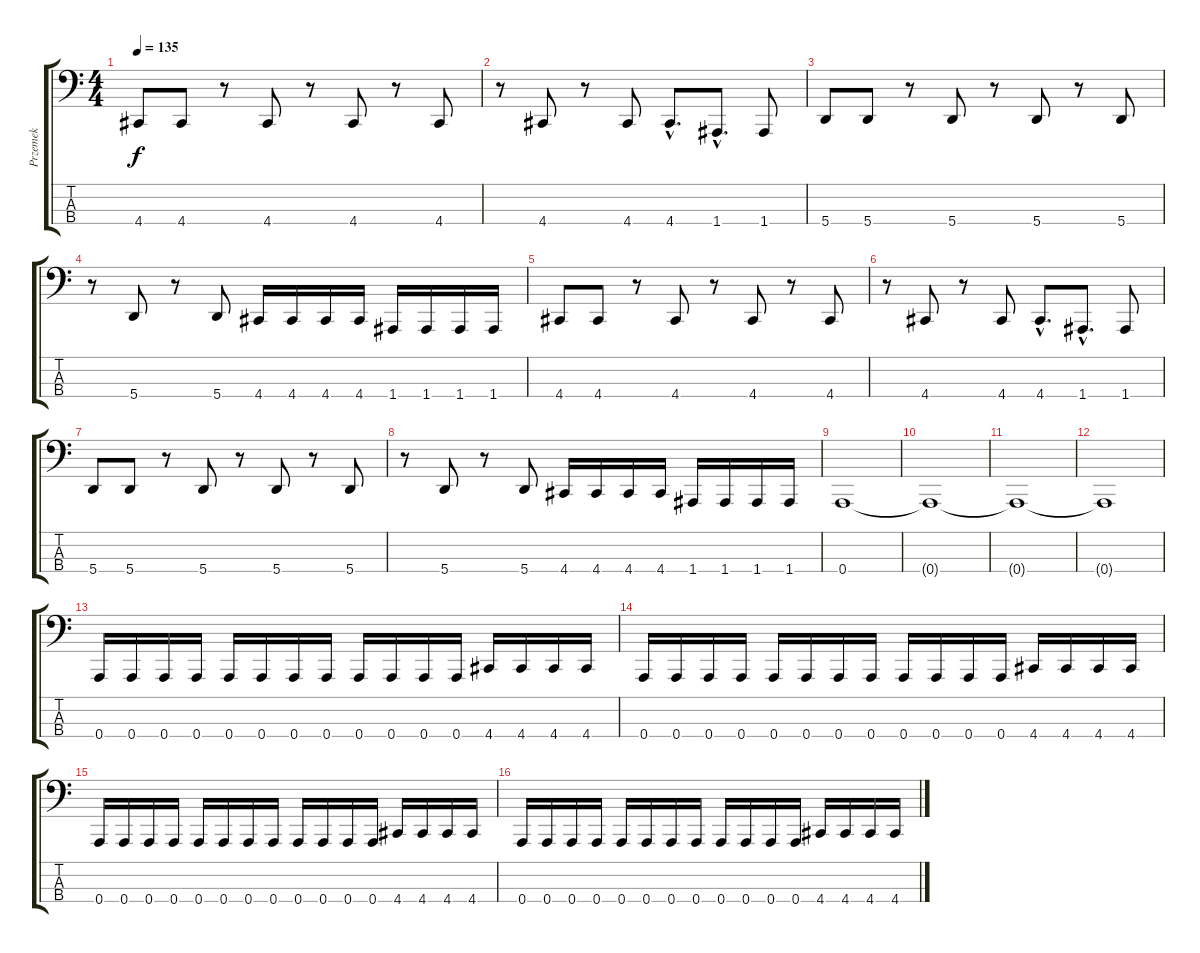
\track ("Przemek" "Przemek") {instrument electricbassfinger}
\staff {score tabs}
\tuning (D2 A1 E1 A0) {hide}
\ts (4 4)
\tempo 135
\clef f4
\ks c
4.4.8{dy f} 4.4.8 r.8 4.4.8 r.8 4.4.8 r.8 4.4.8 |
r.8 4.4.8 r.8 4.4.8 4.4{hac}.8{d} 1.4{hac}.8{d} 1.4.8 |
5.4.8 5.4.8 r.8 5.4.8 r.8 5.4.8 r.8 5.4.8 |
r.8 5.4.8 r.8 5.4.8 4.4.16 4.4.16 4.4.16 4.4.16 1.4.16 1.4.16 1.4.16 1.4.16 |
4.4.8 4.4.8 r.8 4.4.8 r.8 4.4.8 r.8 4.4.8 |
r.8 4.4.8 r.8 4.4.8 4.4{hac}.8{d} 1.4{hac}.8{d} 1.4.8 |
5.4.8 5.4.8 r.8 5.4.8 r.8 5.4.8 r.8 5.4.8 |
r.8 5.4.8 r.8 5.4.8 4.4.16 4.4.16 4.4.16 4.4.16 1.4.16 1.4.16 1.4.16 1.4.16 |
0.4.1 |
0.4{t}.1 |
0.4{t}.1 |
0.4{t}.1 |
0.4.16 0.4.16 0.4.16 0.4.16 0.4.16 0.4.16 0.4.16 0.4.16 0.4.16 0.4.16 0.4.16 0.4.16 4.4.16 4.4.16 4.4.16 4.4.16 |
0.4.16 0.4.16 0.4.16 0.4.16 0.4.16 0.4.16 0.4.16 0.4.16 0.4.16 0.4.16 0.4.16 0.4.16 4.4.16 4.4.16 4.4.16 4.4.16 |
0.4.16 0.4.16 0.4.16 0.4.16 0.4.16 0.4.16 0.4.16 0.4.16 0.4.16 0.4.16 0.4.16 0.4.16 4.4.16 4.4.16 4.4.16 4.4.16 |
0.4.16 0.4.16 0.4.16 0.4.16 0.4.16 0.4.16 0.4.16 0.4.16 0.4.16 0.4.16 0.4.16 0.4.16 4.4.16 4.4.16 4.4.16 4.4.16
